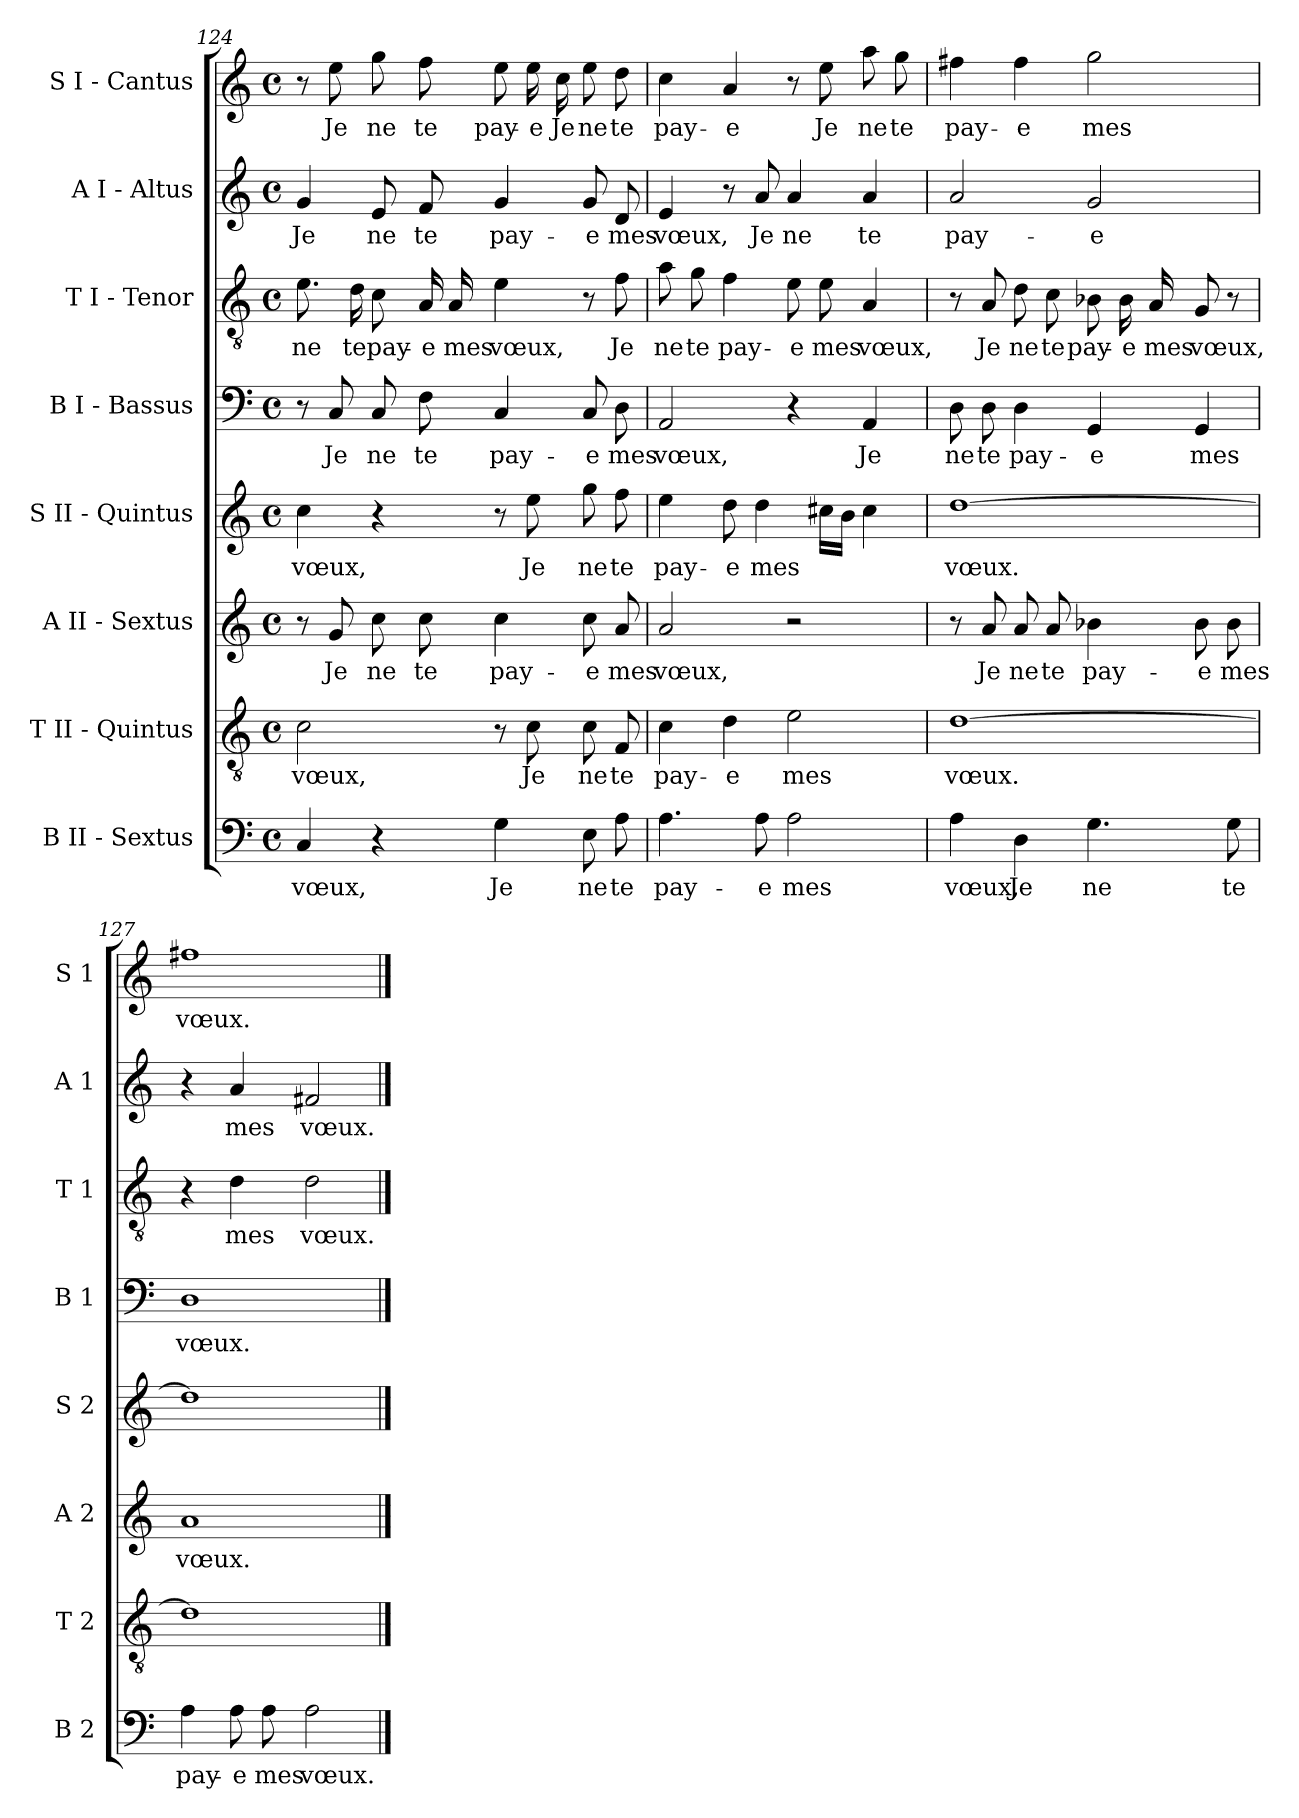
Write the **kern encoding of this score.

**kern	**text	**kern	**text	**kern	**text	**kern	**text	**kern	**text	**kern	**text	**kern	**text	**kern	**text
*part8	*part8	*part7	*part7	*part6	*part6	*part5	*part5	*part4	*part4	*part3	*part3	*part2	*part2	*part1	*part1
*staff8	*staff8	*staff7	*staff7	*staff6	*staff6	*staff5	*staff5	*staff4	*staff4	*staff3	*staff3	*staff2	*staff2	*staff1	*staff1
*I"B II - Sextus	*	*I"T II - Quintus	*	*I"A II - Sextus	*	*I"S II - Quintus	*	*I"B I - Bassus	*	*I"T I - Tenor	*	*I"A I - Altus	*	*I"S I - Cantus	*
*I'B 2	*	*I'T 2	*	*I'A 2	*	*I'S 2	*	*I'B 1	*	*I'T 1	*	*I'A 1	*	*I'S 1	*
!!LO:LB:g=z
*clefF4	*	*clefGv2	*	*clefG2	*	*clefG2	*	*clefF4	*	*clefGv2	*	*clefG2	*	*clefG2	*
*k[]	*	*k[]	*	*k[]	*	*k[]	*	*k[]	*	*k[]	*	*k[]	*	*k[]	*
*C:	*	*C:	*	*C:	*	*C:	*	*C:	*	*C:	*	*C:	*	*C:	*
*M4/4	*	*M4/4	*	*M4/4	*	*M4/4	*	*M4/4	*	*M4/4	*	*M4/4	*	*M4/4	*
*met(c)	*	*met(c)	*	*met(c)	*	*met(c)	*	*met(c)	*	*met(c)	*	*met(c)	*	*met(c)	*
=124	=124	=124	=124	=124	=124	=124	=124	=124	=124	=124	=124	=124	=124	=124	=124
!	!LO:LY:b	!	!LO:LY:b	!	!	!	!LO:LY:b	!	!	!	!LO:LY:b	!	!LO:LY:b	!	!
4C/	vœux,	2c\	vœux,	8r	.	4cc\	vœux,	8r	.	8.e\	ne	4g/	Je	8r	.
!	!	!	!	!	!LO:LY:b	!	!	!	!LO:LY:b	!	!	!	!	!	!LO:LY:b
.	.	.	.	8g/	Je	.	.	8C/	Je	.	.	.	.	8ee\	Je
!	!	!	!	!	!	!	!	!	!	!	!LO:LY:b	!	!	!	!
.	.	.	.	.	.	.	.	.	.	16d\	te	.	.	.	.
!	!	!	!	!	!LO:LY:b	!	!	!	!LO:LY:b	!	!LO:LY:b	!	!LO:LY:b	!	!LO:LY:b
4r	.	.	.	8cc\	ne	4r	.	8C/	ne	8c\	pay-	8e/	ne	8gg\	ne
!	!	!	!	!	!LO:LY:b	!	!	!	!LO:LY:b	!	!LO:LY:b	!	!LO:LY:b	!	!LO:LY:b
.	.	.	.	8cc\	te	.	.	8F\	te	16A/	-e	8f/	te	8ff\	te
!	!	!	!	!	!	!	!	!	!	!	!LO:LY:b	!	!	!	!
.	.	.	.	.	.	.	.	.	.	16A/	mes	.	.	.	.
!	!LO:LY:b	!	!	!	!LO:LY:b	!	!	!	!LO:LY:b	!	!LO:LY:b	!	!LO:LY:b	!	!LO:LY:b
4G\	Je	8r	.	4cc\	pay-	8r	.	4C/	pay-	4e\	vœux,	4g/	pay-	8ee\	pay-
!	!	!	!LO:LY:b	!	!	!	!LO:LY:b	!	!	!	!	!	!	!	!LO:LY:b
.	.	8c\	Je	.	.	8ee\	Je	.	.	.	.	.	.	16ee\	-e
!	!	!	!	!	!	!	!	!	!	!	!	!	!	!	!LO:LY:b
.	.	.	.	.	.	.	.	.	.	.	.	.	.	16cc\	Je
!	!LO:LY:b	!	!LO:LY:b	!	!LO:LY:b	!	!LO:LY:b	!	!LO:LY:b	!	!	!	!LO:LY:b	!	!LO:LY:b
8E\	ne	8c\	ne	8cc\	-e	8gg\	ne	8C/	-e	8r	.	8g/	-e	8ee\	ne
!	!LO:LY:b	!	!LO:LY:b	!	!LO:LY:b	!	!LO:LY:b	!	!LO:LY:b	!	!LO:LY:b	!	!LO:LY:b	!	!LO:LY:b
8A\	te	8F/	te	8a/	mes	8ff\	te	8D\	mes	8f\	Je	8d/	mes	8dd\	te
=125	=125	=125	=125	=125	=125	=125	=125	=125	=125	=125	=125	=125	=125	=125	=125
!	!LO:LY:b	!	!LO:LY:b	!	!LO:LY:b	!	!LO:LY:b	!	!LO:LY:b	!	!LO:LY:b	!	!LO:LY:b	!	!LO:LY:b
4.A\	pay-	4c\	pay-	2a/	vœux,	4ee\	pay-	2AA/	vœux,	8a\	ne	4e/	vœux,	4cc\	pay-
!	!	!	!	!	!	!	!	!	!	!	!LO:LY:b	!	!	!	!
.	.	.	.	.	.	.	.	.	.	8g\	te	.	.	.	.
!	!	!	!LO:LY:b	!	!	!	!LO:LY:b	!	!	!	!LO:LY:b	!	!	!	!LO:LY:b
.	.	4d\	-e	.	.	8dd\	-e	.	.	4f\	pay-	8r	.	4a/	-e
!	!LO:LY:b	!	!	!	!	!	!LO:LY:b	!	!	!	!	!	!LO:LY:b	!	!
8A\	-e	.	.	.	.	4dd\	mes	.	.	.	.	8a/	Je	.	.
!	!LO:LY:b	!	!LO:LY:b	!	!	!	!	!	!	!	!LO:LY:b	!	!LO:LY:b	!	!
2A\	mes	2e\	mes	2r	.	.	.	4r	.	8e\	-e	4a/	ne	8r	.
!	!	!	!	!	!	!	!	!	!	!	!LO:LY:b	!	!	!	!LO:LY:b
.	.	.	.	.	.	16cc#X\LL	.	.	.	8e\	mes	.	.	8ee\	Je
.	.	.	.	.	.	16b\JJ	.	.	.	.	.	.	.	.	.
!	!	!	!	!	!	!	!	!	!LO:LY:b	!	!LO:LY:b	!	!LO:LY:b	!	!LO:LY:b
.	.	.	.	.	.	4cc#\	.	4AA/	Je	4A/	vœux,	4a/	te	8aa\	ne
!	!	!	!	!	!	!	!	!	!	!	!	!	!	!	!LO:LY:b
.	.	.	.	.	.	.	.	.	.	.	.	.	.	8gg\	te
=126	=126	=126	=126	=126	=126	=126	=126	=126	=126	=126	=126	=126	=126	=126	=126
!	!LO:LY:b	!	!LO:LY:b	!	!	!	!LO:LY:b	!	!LO:LY:b	!	!	!	!LO:LY:b	!	!LO:LY:b
4A\	vœux,	[1d	vœux.	8r	.	[1dd	vœux.	8D\	ne	8r	.	2a/	pay-	4ff#X\	pay-
!	!	!	!	!	!LO:LY:b	!	!	!	!LO:LY:b	!	!LO:LY:b	!	!	!	!
.	.	.	.	8a/	Je	.	.	8D\	te	8A/	Je	.	.	.	.
!	!LO:LY:b	!	!	!	!LO:LY:b	!	!	!	!LO:LY:b	!	!LO:LY:b	!	!	!	!LO:LY:b
4D\	Je	.	.	8a/	ne	.	.	4D\	pay-	8d\	ne	.	.	4ff#\	-e
!	!	!	!	!	!LO:LY:b	!	!	!	!	!	!LO:LY:b	!	!	!	!
.	.	.	.	8a/	te	.	.	.	.	8c\	te	.	.	.	.
!	!LO:LY:b	!	!	!	!LO:LY:b	!	!	!	!LO:LY:b	!	!LO:LY:b	!	!LO:LY:b	!	!LO:LY:b
4.G\	ne	.	.	4b-X\	pay-	.	.	4GG/	-e	8B-X\	pay-	2g/	-e	2gg\	mes
!	!	!	!	!	!	!	!	!	!	!	!LO:LY:b	!	!	!	!
.	.	.	.	.	.	.	.	.	.	16B-\	-e	.	.	.	.
!	!	!	!	!	!	!	!	!	!	!	!LO:LY:b	!	!	!	!
.	.	.	.	.	.	.	.	.	.	16A/	mes	.	.	.	.
!	!	!	!	!	!LO:LY:b	!	!	!	!LO:LY:b	!	!LO:LY:b	!	!	!	!
.	.	.	.	8b-\	-e	.	.	4GG/	mes	8G/	vœux,	.	.	.	.
!	!LO:LY:b	!	!	!	!LO:LY:b	!	!	!	!	!	!	!	!	!	!
8G\	te	.	.	8b-\	mes	.	.	.	.	8r	.	.	.	.	.
=127	=127	=127	=127	=127	=127	=127	=127	=127	=127	=127	=127	=127	=127	=127	=127
!	!LO:LY:b	!	!	!	!LO:LY:b	!	!	!	!LO:LY:b	!	!	!	!	!	!LO:LY:b
4A\	pay-	1d]	.	1a	vœux.	1dd]	.	1D	vœux.	4r	.	4r	.	1ff#X	vœux.
!	!LO:LY:b	!	!	!	!	!	!	!	!	!	!LO:LY:b	!	!LO:LY:b	!	!
8A\	-e	.	.	.	.	.	.	.	.	4d\	mes	4a/	mes	.	.
!	!LO:LY:b	!	!	!	!	!	!	!	!	!	!	!	!	!	!
8A\	mes	.	.	.	.	.	.	.	.	.	.	.	.	.	.
!	!LO:LY:b	!	!	!	!	!	!	!	!	!	!LO:LY:b	!	!LO:LY:b	!	!
2A\	vœux.	.	.	.	.	.	.	.	.	2d\	vœux.	2f#X/	vœux.	.	.
==	==	==	==	==	==	==	==	==	==	==	==	==	==	==	==
*-	*-	*-	*-	*-	*-	*-	*-	*-	*-	*-	*-	*-	*-	*-	*-
